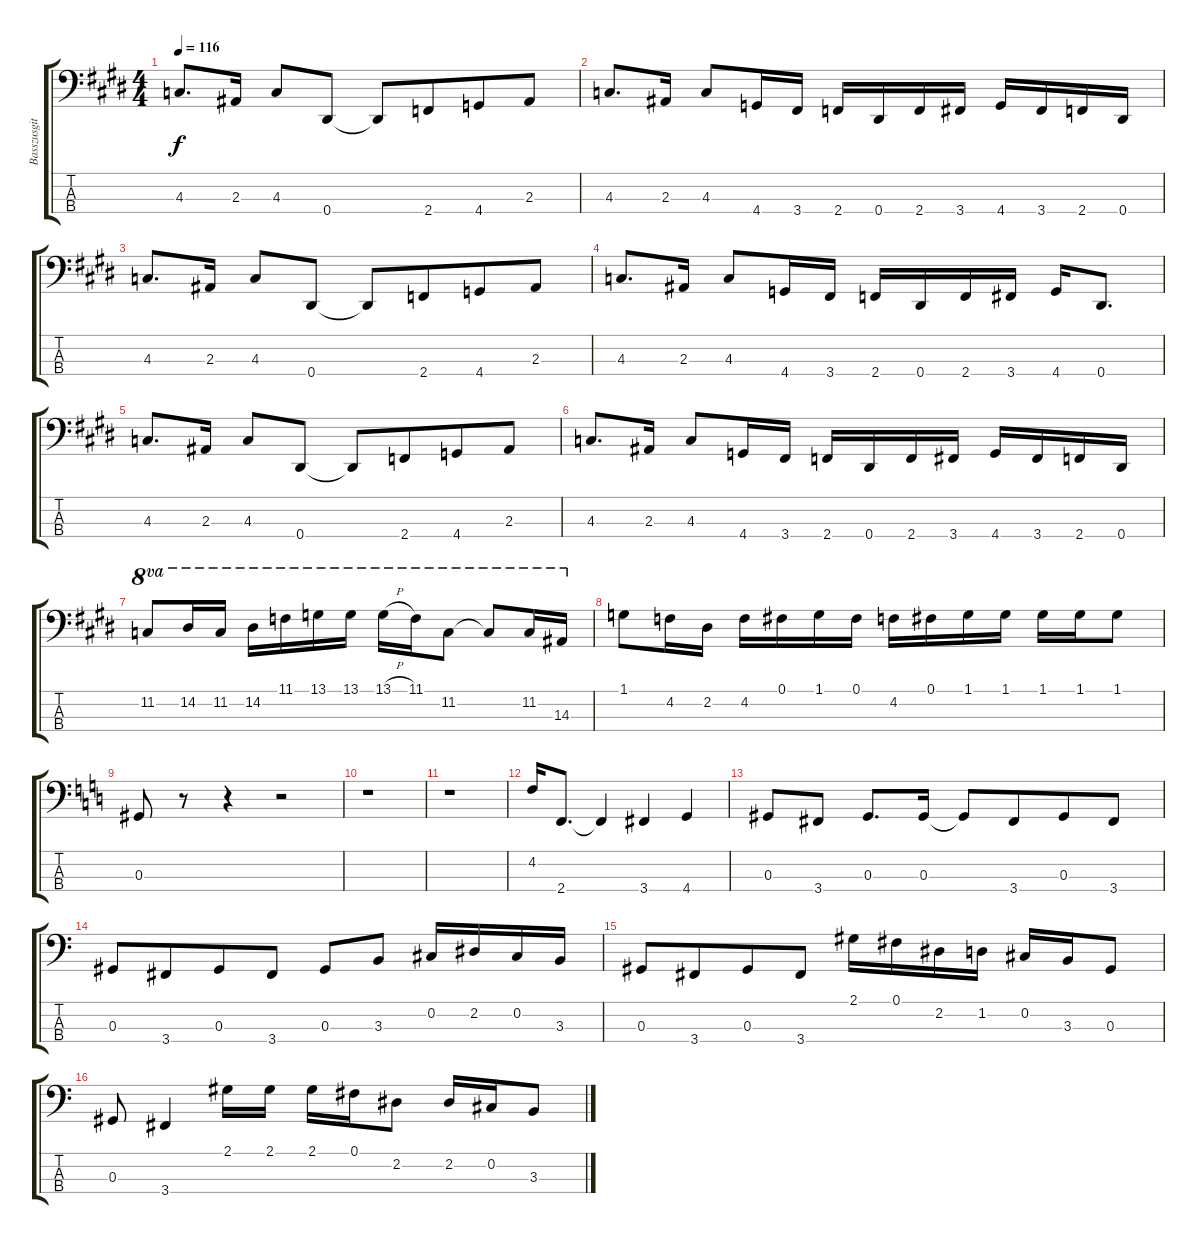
\track ("Basszusgitár (Yngwie Malmsteen)" "Basszusgit") {instrument electricbassfinger}
\staff {score tabs}
\tuning (Gb2 Db2 Ab1 Eb1) {hide}
\ts (4 4)
\tempo 116
\clef f4
\ks e
4.3.8{d dy f} 2.3.16 4.3.8 0.4.8 0.4{t}.8 2.4.8{beam merge} 4.4.8 2.3.8 |
4.3.8{d} 2.3.16 4.3.8 4.4.16 3.4.16 2.4.16 0.4.16 2.4.16 3.4.16 4.4.16 3.4.16 2.4.16 0.4.16 |
4.3.8{d} 2.3.16 4.3.8 0.4.8 0.4{t}.8 2.4.8{beam merge} 4.4.8 2.3.8 |
4.3.8{d} 2.3.16 4.3.8 4.4.16 3.4.16 2.4.16 0.4.16 2.4.16 3.4.16 4.4.16 0.4.8{d} |
4.3.8{d} 2.3.16 4.3.8 0.4.8 0.4{t}.8 2.4.8{beam merge} 4.4.8 2.3.8 |
4.3.8{d} 2.3.16 4.3.8 4.4.16 3.4.16 2.4.16 0.4.16 2.4.16 3.4.16 4.4.16 3.4.16 2.4.16 0.4.16 |
11.2.8{ot 8va} 14.2.16{ot 8va} 11.2.16{ot 8va} 14.2.16{ot 8va} 11.1.16{ot 8va} 13.1.16{ot 8va} 13.1.16{ot 8va} 13.1{h}.16{ot 8va} 11.1.16{ot 8va} 11.2.8{ot 8va} 11.2{t}.8{ot 8va} 11.2.16{ot 8va} 14.3.16{ot 8va} |
1.1.8 4.2.16 2.2.16 4.2.16 0.1.16 1.1.16 0.1.16 4.2.16 0.1.16 1.1.16 1.1.16 1.1.16 1.1.16 1.1.8 |
\ks c
0.3.8 r.8 r.4 r.2 |
r.1 |
r.1 |
4.2.16 2.4.8{d} 2.4{t}.4 3.4.4 4.4.4 |
0.3.8 3.4.8 0.3.8{d} 0.3.16 0.3{t}.8 3.4.8{beam merge} 0.3.8 3.4.8 |
0.3.8 3.4.8{beam merge} 0.3.8 3.4.8 0.3.8 3.3.8 0.2.16 2.2.16 0.2.16 3.3.16 |
0.3.8 3.4.8{beam merge} 0.3.8 3.4.8 2.1.16 0.1.16 2.2.16 1.2.16 0.2.16 3.3.16 0.3.8 |
0.3.8 3.4.4 2.1.16 2.1.16 2.1.16 0.1.16 2.2.8 2.2.16 0.2.16 3.3.8
